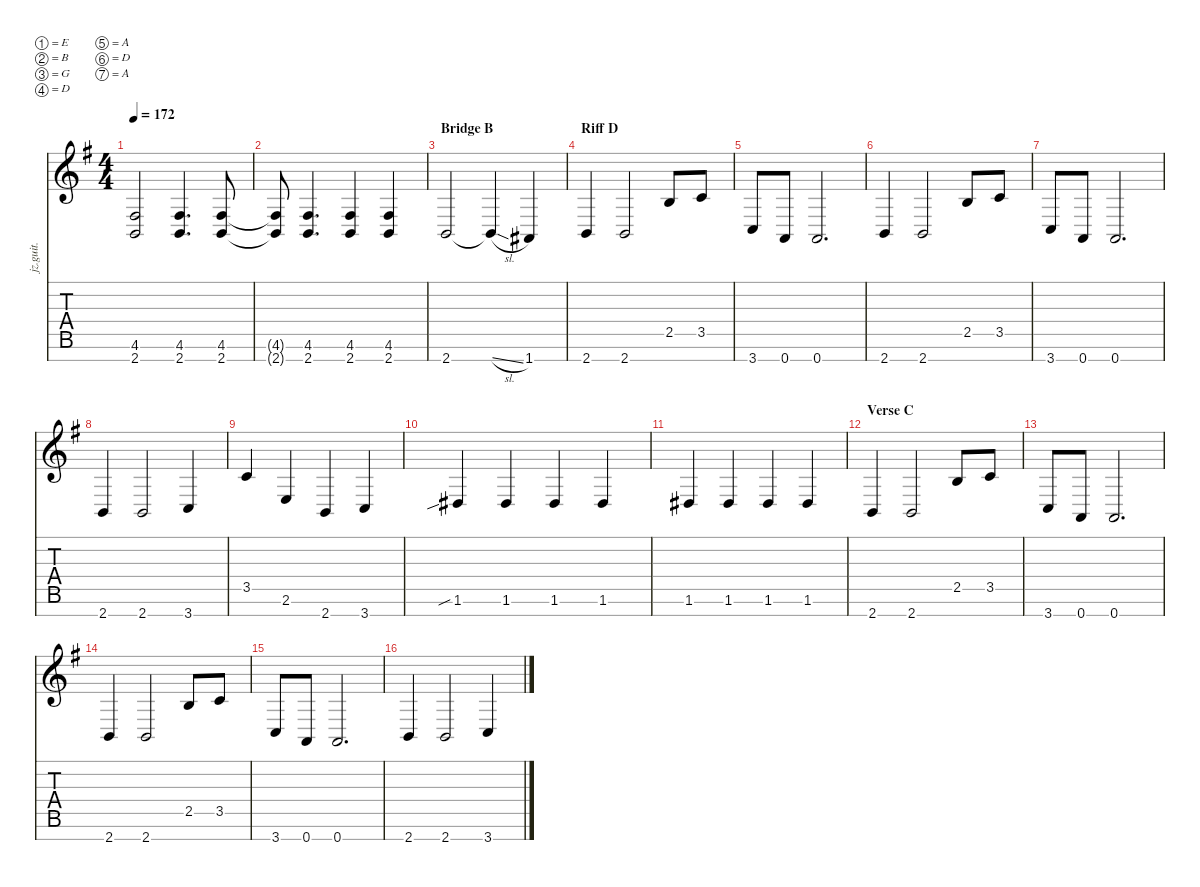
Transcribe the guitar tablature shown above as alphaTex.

\defaultSystemsLayout 4
\hideDynamics
\bracketExtendMode nobrackets
\otherSystemsTrackNameOrientation horizontal
\track ("Die" "jz.guit.") {instrument distortionguitar}
\staff {score tabs}
\tuning (E4 B3 G3 D3 A2 D2 A1)
\ts (4 4)
\tempo 172
\clef g2
\ks eminor
(2.7{acc forcenatural} 4.6{acc #}).2{dy mf} (2.7{acc forcenatural} 4.6{acc #}).4{d} (2.7{acc forcenatural} 4.6{acc #}).8 |
(2.7{t acc forcenatural} 4.6{t acc #}).8 (2.7{acc forcenatural} 4.6{acc #}).4{d} (2.7{acc forcenatural} 4.6{acc #}).4 (2.7{acc forcenatural} 4.6{acc #}).4 |
\section ("" "Bridge B")
2.7{acc forcenatural}.2 2.7{sl t acc forcenatural}.4 1.7{acc #}.4 |
\section ("" "Riff D")
2.7{acc forcenatural}.4 2.7{acc forcenatural}.2 2.5{acc forcenatural}.8 3.5{acc forcenatural}.8 |
3.7{acc forcenatural}.8 0.7{acc forcenatural}.8 0.7{acc forcenatural}.2{d} |
2.7{acc forcenatural}.4 2.7{acc forcenatural}.2 2.5{acc forcenatural}.8 3.5{acc forcenatural}.8 |
3.7{acc forcenatural}.8 0.7{acc forcenatural}.8 0.7{acc forcenatural}.2{d} |
2.7{acc forcenatural}.4 2.7{acc forcenatural}.2 3.7{acc forcenatural}.4 |
3.5{acc forcenatural}.4 2.6{acc forcenatural}.4 2.7{acc forcenatural}.4 3.7{acc forcenatural}.4 |
1.6{sib acc #}.4 1.6{acc #}.4 1.6{acc #}.4 1.6{acc #}.4 |
1.6{acc #}.4 1.6{acc #}.4 1.6{acc #}.4 1.6{acc #}.4 |
\section ("" "Verse C")
2.7{acc forcenatural}.4 2.7{acc forcenatural}.2 2.5{acc forcenatural}.8 3.5{acc forcenatural}.8 |
3.7{acc forcenatural}.8 0.7{acc forcenatural}.8 0.7{acc forcenatural}.2{d} |
2.7{acc forcenatural}.4 2.7{acc forcenatural}.2 2.5{acc forcenatural}.8 3.5{acc forcenatural}.8 |
3.7{acc forcenatural}.8 0.7{acc forcenatural}.8 0.7{acc forcenatural}.2{d} |
2.7{acc forcenatural}.4 2.7{acc forcenatural}.2 3.7{acc forcenatural}.4
